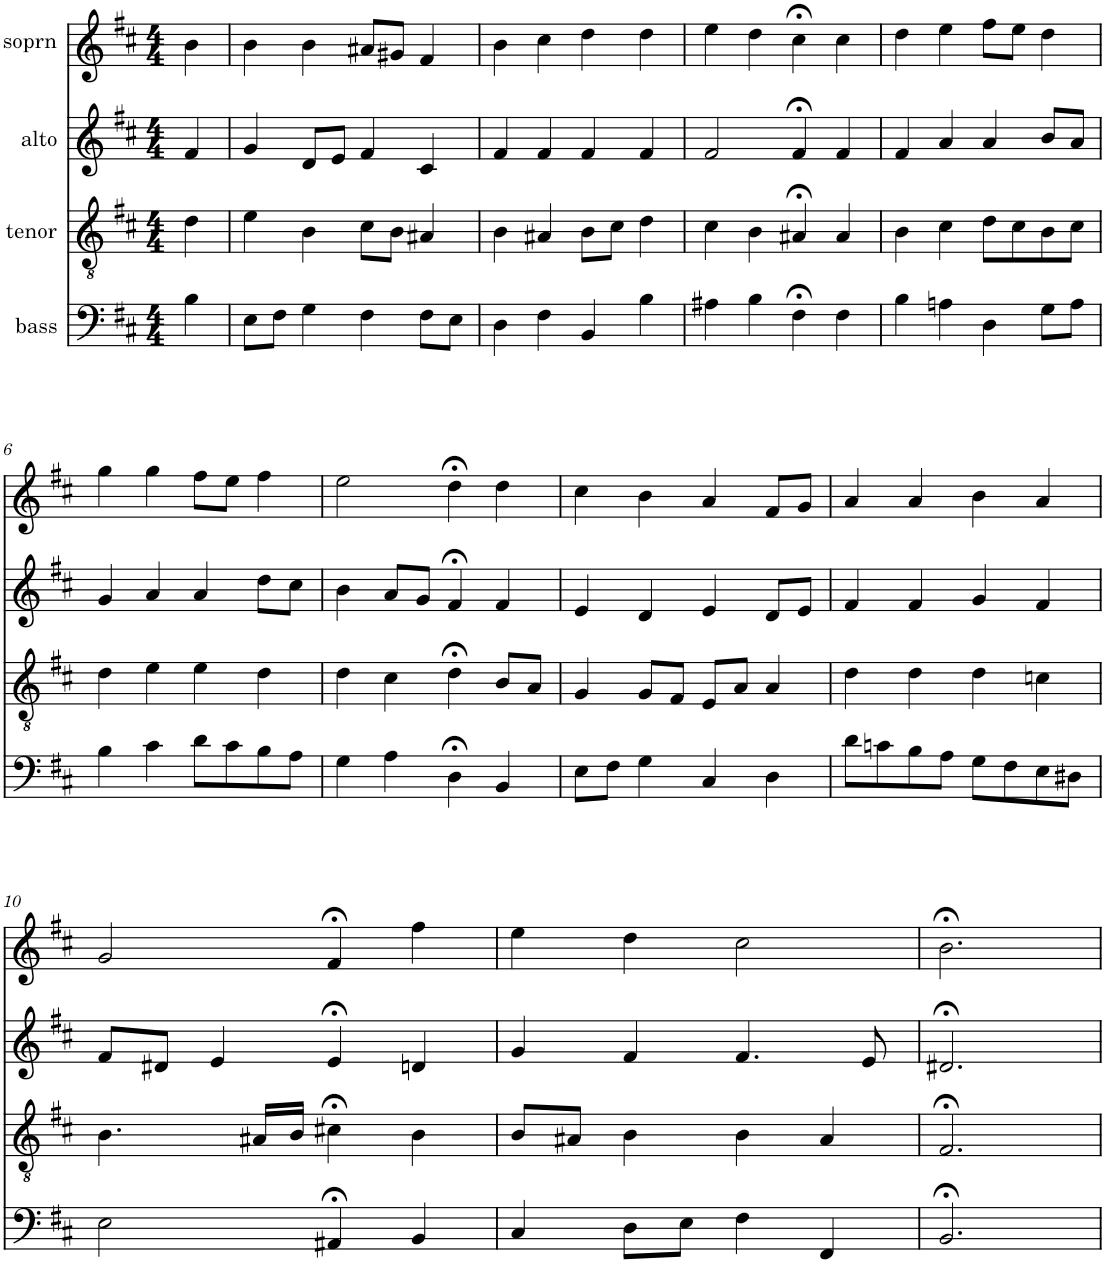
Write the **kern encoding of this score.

**kern	**kern	**kern	**kern
*part4	*part3	*part2	*part1
*staff4	*staff3	*staff2	*staff1
*I"bass	*I"tenor	*I"alto	*I"soprn
*clefF4	*clefGv2	*clefG2	*clefG2
*k[f#c#]	*k[f#c#]	*k[f#c#]	*k[f#c#]
*b:	*b:	*b:	*b:
*M4/4	*M4/4	*M4/4	*M4/4
=1	=1	=1	=1
4B\	4d\	4f#/	4b\
=2	=2	=2	=2
8E\L	4e\	4g/	4b\
8F#\J	.	.	.
4G\	4B\	8d/L	4b\
.	.	8e/J	.
4F#\	8c#\L	4f#/	8a#X/L
.	8B\J	.	8g#X/J
8F#\L	4A#X/	4c#/	4f#/
8E\J	.	.	.
=3	=3	=3	=3
4D\	4B\	4f#/	4b\
4F#\	4A#X/	4f#/	4cc#\
4BB/	8B\L	4f#/	4dd\
.	8c#\J	.	.
4B\	4d\	4f#/	4dd\
=4	=4	=4	=4
4A#X\	4c#\	2f#/	4ee\
4B\	4B\	.	4dd\
4F#;<\	4A#X;</	4f#;</	4cc#;<\
4F#\	4A#/	4f#/	4cc#\
=5	=5	=5	=5
4B\	4B\	4f#/	4dd\
4An\	4c#\	4a/	4ee\
4D\	8d\L	4a/	8ff#\L
.	8c#\	.	8ee\J
8G\L	8B\	8b/L	4dd\
8A\J	8c#\J	8a/J	.
!!LO:LB:g=z
=6	=6	=6	=6
4B\	4d\	4g/	4gg\
4c#\	4e\	4a/	4gg\
8d\L	4e\	4a/	8ff#\L
8c#\	.	.	8ee\J
8B\	4d\	8dd\L	4ff#\
8A\J	.	8cc#\J	.
=7	=7	=7	=7
4G\	4d\	4b\	2ee\
4A\	4c#\	8a/L	.
.	.	8g/J	.
4D;<\	4d;<\	4f#;</	4dd;<\
4BB/	8B/L	4f#/	4dd\
.	8A/J	.	.
=8	=8	=8	=8
8E\L	4G/	4e/	4cc#\
8F#\J	.	.	.
4G\	8G/L	4d/	4b\
.	8F#/J	.	.
4C#/	8E/L	4e/	4a/
.	8A/J	.	.
4D\	4A/	8d/L	8f#/L
.	.	8e/J	8g/J
=9	=9	=9	=9
8d\L	4d\	4f#/	4a/
8cn\	.	.	.
8B\	4d\	4f#/	4a/
8A\J	.	.	.
8G\L	4d\	4g/	4b\
8F#\	.	.	.
8E\	4cn\	4f#/	4a/
8D#X\J	.	.	.
!!LO:LB:g=z
=10	=10	=10	=10
2E\	4.B\	8f#/L	2g/
.	.	8d#X/J	.
.	.	4e/	.
.	16A#X/LL	.	.
.	16B/JJ	.	.
4AA#X;</	4c#X;<\	4e;</	4f#;</
4BB/	4B\	4dn/	4ff#\
=11	=11	=11	=11
4C#/	8B/L	4g/	4ee\
.	8A#X/J	.	.
8D\L	4B\	4f#/	4dd\
8E\J	.	.	.
4F#\	4B\	4.f#/	2cc#\
4FF#/	4A#/	.	.
.	.	8e/	.
=12	=12	=12	=12
2.BB;</	2.F#;</	2.d#X;</	2.b;<\
=	=	=	=
*-	*-	*-	*-
